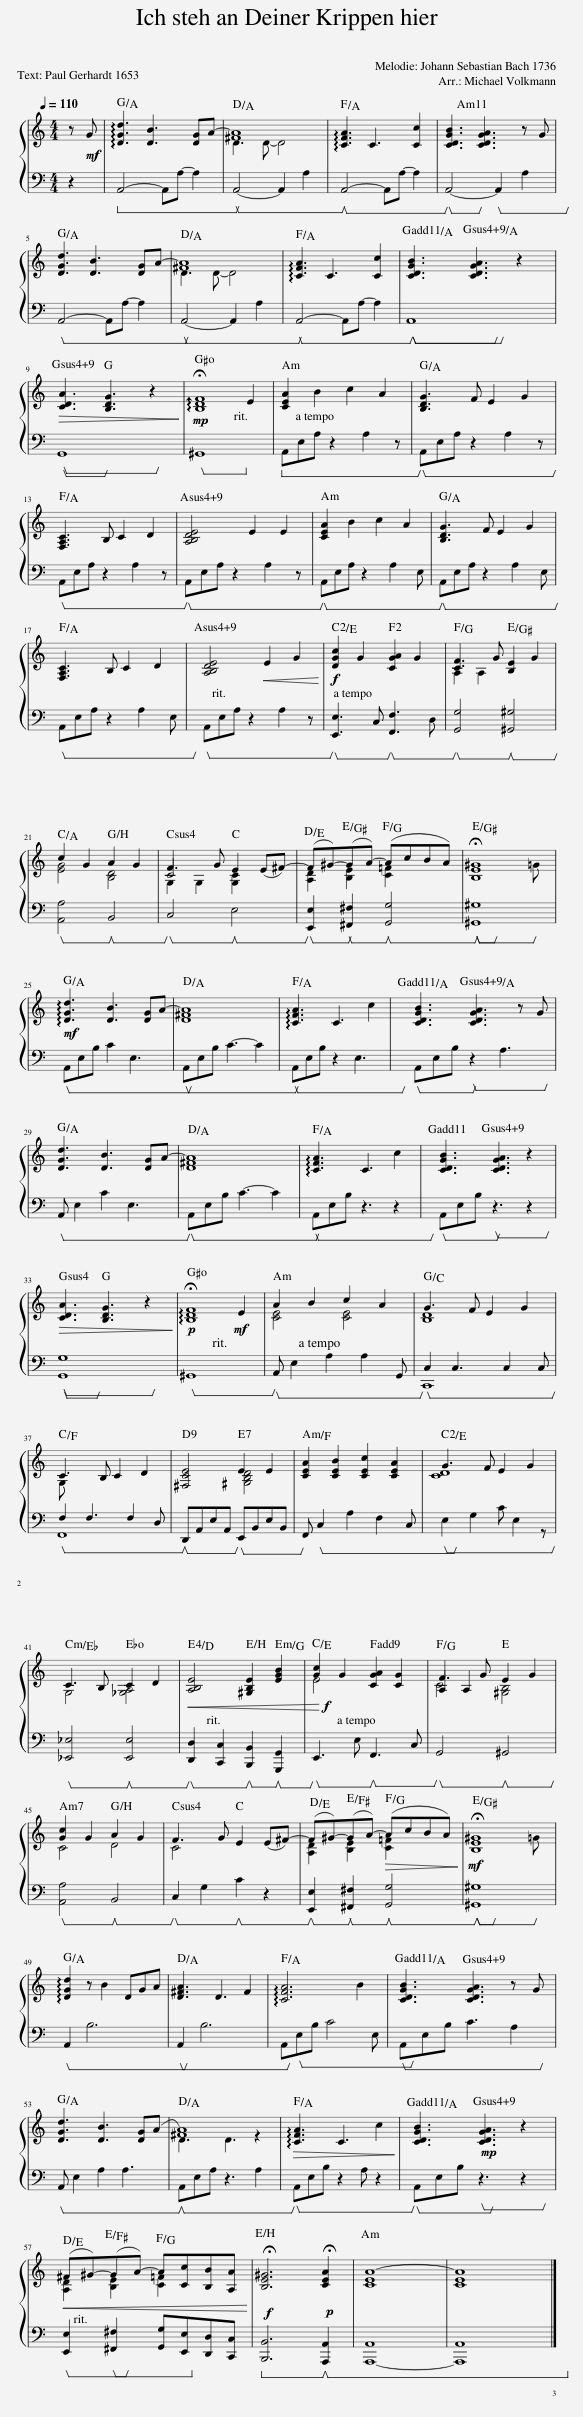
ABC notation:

X:1
%%score { ( 1 3 4 ) | ( 2 5 ) }
L:1/8
Q:1/4=110
M:4/4
I:linebreak $
K:C
V:1 treble
V:3 treble
V:4 treble
V:2 bass
V:5 bass
V:1
 z G | !arpeggio![DGd]3 [DB]3 [DG]A- | [^FA]8 | !arpeggio![CFA]3 C3 [Cc]2 | [CDGB]3 [CDGA]3 z G |$ %5
 [DGd]3 [DB]3 [DG]A- | [^FA]8 | !arpeggio![CFA]3 C3 [Cc]2 | [CDGB]3 [CDGA]3 z2 |$!>(! [CDA]3 [B,DG]3 z2!>)! | %10
 !arpeggio!!fermata![B,DF]8 | [CEA]2 B2 c2 A2 | [B,DG]3 F E2 G2 |$ [F,A,C]3 B, C2 D2 | [A,B,DE]4 E2 E2 | %15
 [CEA]2 B2 c2 A2 | [B,DG]3 F E2 G2 |$ [F,A,C]3 B, C2 D2 | [A,B,DE]4!<(! E2 G2!<)! |!f! [DGc]2 G2 [CGA]2 G2 | %20
 [CF]3 G [B,E]2 G2 |$ c2 G2 A2 G2 | F3 G E2 (E^F-) | (F^G-)(GA-) (Ac)BA | !fermata![B,E^G]8 |$ %25
!mf! !arpeggio![DGd]3 [DB]3 [DG]A- | [^FA]8 | !arpeggio![CFA]3 C3 c2 | [CDGB]3 [CDGA]3 z G |$ [DGd]3 [DB]3 [DG]A- | %30
 [^FA]8 | !arpeggio![CFA]3 C3 c2 | [CDGB]3 [CDGA]3 z2 |$!>(! [CDA]3 [B,DG]3 z2!>)! |!p! !arpeggio!!fermata![B,DF]8 | %35
 A2 B2 c2 A2 | G3 F E2 G2 |$ C3 B, C2 D2 | [^F,CE]4 E2 E2 | [CEA]2 [CEB]2 [CEc]2 [CEA]2 | %40
 G3 F E2 G2 |$ C3 B, C2 D2 |!<(! [A,B,E]4 [^G,B,E]2 [EGB]2!<)! |!f! [Gc]2 G2 [CGA]2 [CG]2 | F3 G E2 G2 |$ %45
 [Gc]2 G2 A2 G2 | F3 G E2 (E^F-) | (F^G-)(GA-)!>(! (Ac)BA!>)! |!mf! !fermata![B,E^G]8 |$ !arpeggio![DGd]2 z B2 DGA | %50
 [D^FA]3 D3 F2 | !arpeggio![CFA]6 B2 | [CDGB]3 [CDGA]3 z G |$ [DGd]3 [DB]3 [DG](A | [^FA]8) | %55
!>(! !arpeggio![CFA]3 C3 c2!>)! | [CDGB]3 [CDGA]3 z2 |$!<(! (^F^G-)(GA-) A[Cc][B,B][A,A]!<)! | !fermata![B,E^G]6 !fermata![CEA]2 | [CEA-]8 | %60
 [CEA]8 |] %61
V:2
!mf! z2 |!ped! A,,4- A,,A,- A,2!ped-up! |!ped! A,,4- A,,2 A,2!ped-up! |!ped! A,,4- A,,A,- A,2!ped-up! |!ped! A,,4-!ped! A,,2 A,2!ped-up! |$ %5
!ped! A,,4- A,,A,- A,2!ped-up! |!ped! A,,4- A,,2 A,2!ped-up! |!ped! A,,4- A,,A,- A,2!ped-up! |!ped! A,,8!ped-up! |$!ped! G,,8!ped-up! | %10
!mp!!ped! ^G,,8!ped-up! |!ped! A,,E,A, z2 A,2 z!ped-up! |!ped! A,,E,A, z2 A,2 z!ped-up! |$!ped! A,,E,A, z2 A,2 z!ped-up! |!ped! A,,E,A, z2 A,2 z!ped-up! | %15
!ped! A,,E,A, z2 A,2 E,!ped-up! |!ped! A,,E,A, z2 A,2 E,!ped-up! |$!ped! A,,E,A, z2 A,2 E,!ped-up! |!ped! A,,E,A, z2 A,2 z!ped-up! |!ped! [E,,E,]3 C,!ped! [F,,F,]3 D,!ped-up! | %20
!ped! [G,,G,]4!ped! [^G,,^G,]4!ped-up! |$!ped! [A,,A,]4!ped! B,,4!ped-up! |!ped! C,4!ped! E,4!ped-up! |!ped! [E,,E,]2!ped! [^F,,^F,]2!ped! [G,,G,]4!ped-up! |!ped! [^G,,^G,]8!ped-up! |$ %25
!ped! A,,E,B, C2 E,3!ped-up! |!ped! A,,E,B, C3- C2!ped-up! |!ped! A,,E,B, z2 E,3!ped-up! |!ped! A,,E,B,!ped! z2 A,3!ped-up! |$!ped! A,, E,2 C2 E,3!ped-up! | %30
!ped! A,,E,B, C3- C2!ped-up! |!ped! A,,E,B, z3 z2!ped-up! |!ped! A,,E,B,!ped! z3 z2!ped-up! |$!ped! [G,,G,]8!ped-up! |!ped! ^G,,8!ped-up! | %35
!ped! A,, E,2 A,2 A,2 G,,!ped-up! |!ped! C,2 C,3 C,2 C,!ped-up! |$!ped! F,2 F,3 F,2 D,!ped-up! |!ped! D,,A,,E,A,,!ped! E,,B,,E,B,,!ped-up! | F,,!ped! C,2 A,2 F,2 C,!ped-up! | %40
!ped! x x x2 x4!ped-up! |$!ped! [_E,,_E,]4!ped! [E,,E,]4!ped-up! |!ped! [D,,D,]2 [C,,C,]2!ped! [B,,,B,,]2!ped! [G,,,G,,]2!ped-up! |!ped! E,,3 E,!ped! F,,3 C,!ped-up! |!ped! G,,4!ped! ^G,,4!ped-up! |$ %45
!ped! [A,,A,]4!ped! B,,4!ped-up! |!ped! C,2 G,2!ped! C2 z2!ped-up! |!ped! [E,,E,]2!ped! [^F,,^F,]2!ped! [G,,G,]4!ped-up! |!ped! [^G,,^G,]8!ped-up! |$!ped! A,,2 B,6!ped-up! | %50
!ped! A,,2 B,6!ped-up! | A,,!ped!E,B, C4 E,!ped-up! |!ped! A,,E,B, C3 A,2!ped-up! |$!ped! A,, E,2 A,2 A,3!ped-up! |!ped! A,,E,A, z3 A,2!ped-up! | %55
!ped! A,,E,B, z2 A, z2!ped-up! |!ped! A,,E,B,!mp!!ped! z3 z2!ped-up! |$!ped! [E,,E,]2!ped! [^F,,^F,]2 [G,,G,][E,,E,][D,,D,][C,,C,]!ped-up! |!f!!ped! [B,,,B,,]6!p!!ped! [A,,,A,,]2!ped-up! | [A,,,-A,,]8 | %60
 [A,,,A,,]8 |] %61
V:3
 x2 | x8 | D3 D- D4 | x8 | x8 |$ %5
 x8 | D3 D- D4 | x8 | x8 |$ x8 | %10
 x8 | x8 | x8 |$ x8 | x8 | %15
 x8 | x8 |$ x8 | x8 | x8 | %20
 A,2 A,2 x4 |$ [EG]4 [B,D]4 | G,2 G,2 [G,C]2 x2 | [A,D]2 [B,E]2 [C=F]2 x2 | x7 =G |$ %25
 x8 | D8 | x8 | x8 |$ x8 | %30
 D8 | x8 | x8 |$ x8 | x8 | %35
 [CE]4 [CE]4 | [B,D]8 |$ G, x7 | x4 [^G,B,D]4 | x8 | %40
 [CD]8 |$ G,4 [_G,A,]4 | x8 | E4 x4 | C4 [^G,B,]4 |$ %45
 C4 D4 | C4 x4 | [A,D]2 [B,E]2 [C=F]2 x2 | x7 =G |$ x8 | %50
 x8 | x8 | x8 |$ x8 | D3 D3 z2 | %55
 x8 | x8 |$ [A,D]2 [B,E]2 [C=F]2 x2 | x8 | x8 | %60
 x8 |] %61
V:4
 x2 | x8 | x8 | x8 | x8 |$ %5
 x8 | x8 | x8 | x8 |$ x8 | %10
 x6 E2 | x8 | x8 |$ x8 | x8 | %15
 x8 | x8 |$ x8 | x8 | x8 | %20
 x8 |$ x8 | C4 x4 | x8 | x8 |$ %25
 x8 | x8 | x8 | x8 |$ x8 | %30
 x8 | x8 | x8 |$ x8 | x6!mf! E2 | %35
 x8 | x8 |$ x8 | x8 | x8 | %40
 x8 |$ x8 | x8 | x8 | A,2 A,2 x4 |$ %45
 x8 | x8 | x8 | x8 |$ x8 | %50
 x8 | x8 | x8 |$ x8 | x8 | %55
 x8 | x8 |$ x8 | x8 | x8 | %60
 x8 |] %61
V:5
 x2 | x8 | x8 | x8 | x8 |$ %5
 x8 | x8 | x8 | x8 |$ x8 | %10
 x8 | x8 | x8 |$ x8 | x8 | %15
 x8 | x8 |$ x8 | x8 | x8 | %20
 x8 |$ x8 | x8 | x8 | x8 |$ %25
 x8 | x8 | x8 | x8 |$ x8 | %30
 x8 | x8 | x8 |$ x8 | x8 | %35
 x8 | C,,8 |$ F,,8 | x8 | x8 | %40
 E,2 G,2 C E,2 z |$ x8 | x8 | x8 | x8 |$ %45
 x8 | x8 | x8 | x8 |$ x8 | %50
 x8 | x8 | x8 |$ x8 | x8 | %55
 x8 | x8 |$ x8 | x8 | x8 | %60
 x8 |] %61
